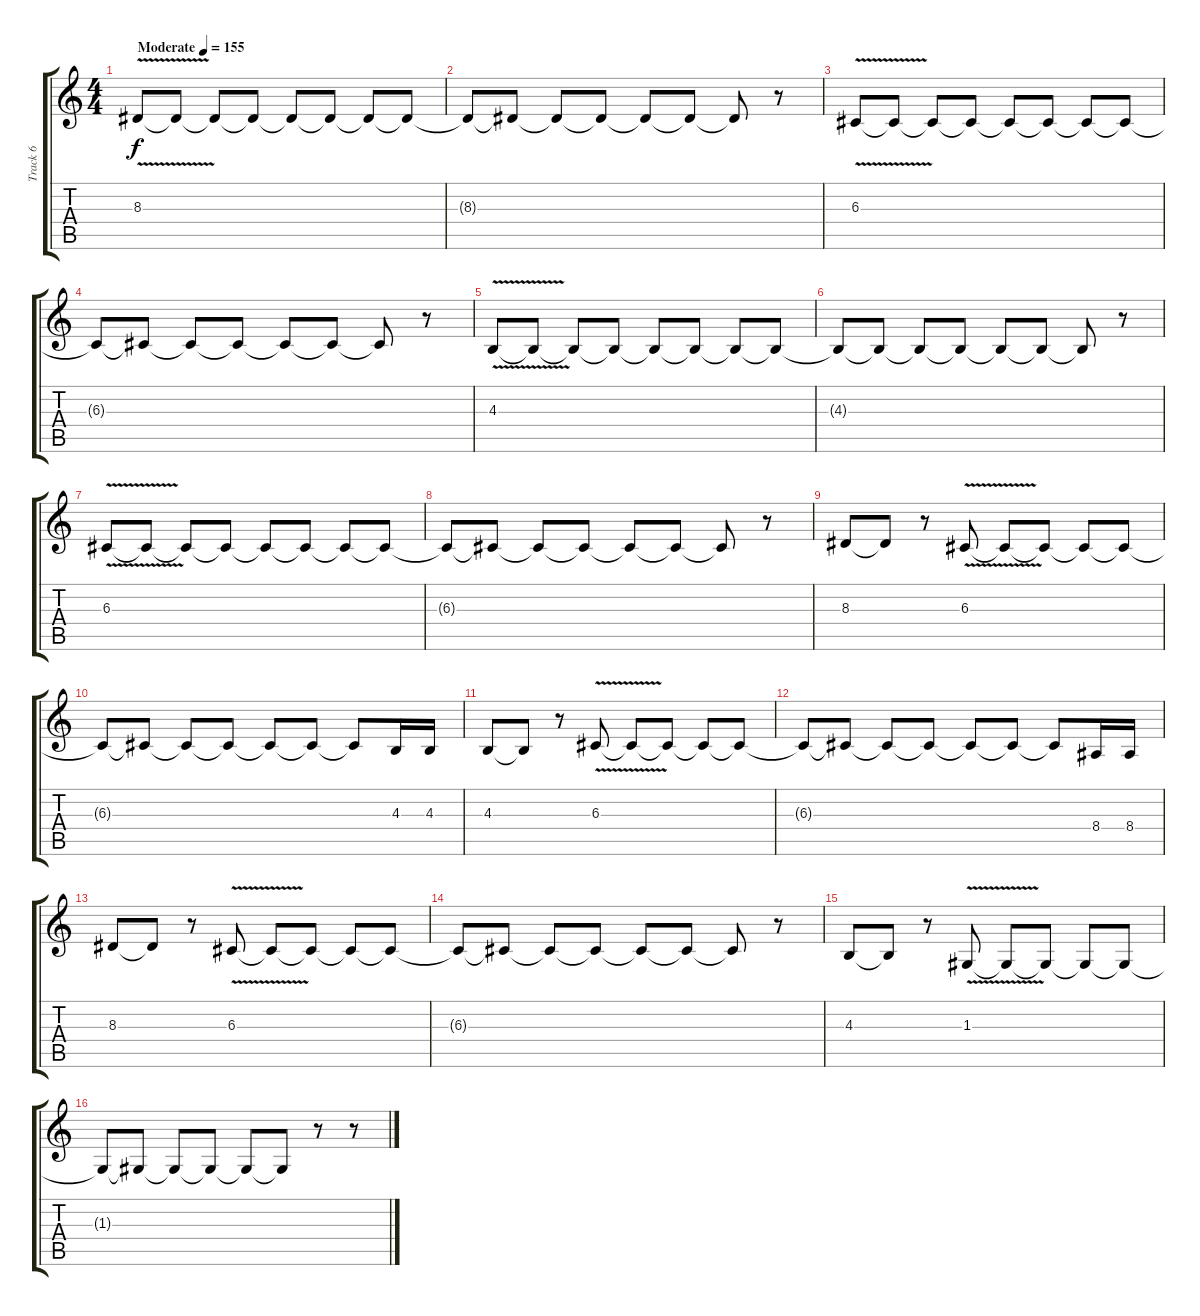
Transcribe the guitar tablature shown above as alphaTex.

\track ("Track 6" "Track 6") {instrument lead5charang}
\staff {score tabs}
\tuning (E4 B3 G3 D3 A2 E2) {hide}
\ts (4 4)
\tempo (155 "Moderate")
\clef g2
\ks c
8.3{v}.8{dy f instrument lead5charang} 8.3{t}.8 8.3{t}.8 8.3{t}.8 8.3{t}.8 8.3{t}.8 8.3{t}.8 8.3{t}.8 |
8.3{t}.8 8.3{t}.8 8.3{t}.8 8.3{t}.8 8.3{t}.8 8.3{t}.8 8.3{t}.8 r.8 |
6.3{v}.8 6.3{t}.8 6.3{t}.8 6.3{t}.8 6.3{t}.8 6.3{t}.8 6.3{t}.8 6.3{t}.8 |
6.3{t}.8 6.3{t}.8 6.3{t}.8 6.3{t}.8 6.3{t}.8 6.3{t}.8 6.3{t}.8 r.8 |
4.3{v}.8 4.3{t}.8 4.3{t}.8 4.3{t}.8 4.3{t}.8 4.3{t}.8 4.3{t}.8 4.3{t}.8 |
4.3{t}.8 4.3{t}.8 4.3{t}.8 4.3{t}.8 4.3{t}.8 4.3{t}.8 4.3{t}.8 r.8 |
6.3{v}.8 6.3{t}.8 6.3{t}.8 6.3{t}.8 6.3{t}.8 6.3{t}.8 6.3{t}.8 6.3{t}.8 |
6.3{t}.8 6.3{t}.8 6.3{t}.8 6.3{t}.8 6.3{t}.8 6.3{t}.8 6.3{t}.8 r.8 |
8.3.8 8.3{t}.8 r.8 6.3{v}.8 6.3{t}.8 6.3{t}.8 6.3{t}.8 6.3{t}.8 |
6.3{t}.8 6.3{t}.8 6.3{t}.8 6.3{t}.8 6.3{t}.8 6.3{t}.8 6.3{t}.8 4.3.16 4.3.16 |
4.3.8 4.3{t}.8 r.8 6.3{v}.8 6.3{t}.8 6.3{t}.8 6.3{t}.8 6.3{t}.8 |
6.3{t}.8 6.3{t}.8 6.3{t}.8 6.3{t}.8 6.3{t}.8 6.3{t}.8 6.3{t}.8 8.4.16 8.4.16 |
8.3.8 8.3{t}.8 r.8 6.3{v}.8 6.3{t}.8 6.3{t}.8 6.3{t}.8 6.3{t}.8 |
6.3{t}.8 6.3{t}.8 6.3{t}.8 6.3{t}.8 6.3{t}.8 6.3{t}.8 6.3{t}.8 r.8 |
4.3.8 4.3{t}.8 r.8 1.3{v}.8 1.3{t}.8 1.3{t}.8 1.3{t}.8 1.3{t}.8 |
1.3{t}.8 1.3{t}.8 1.3{t}.8 1.3{t}.8 1.3{t}.8 1.3{t}.8 r.8 r.8
